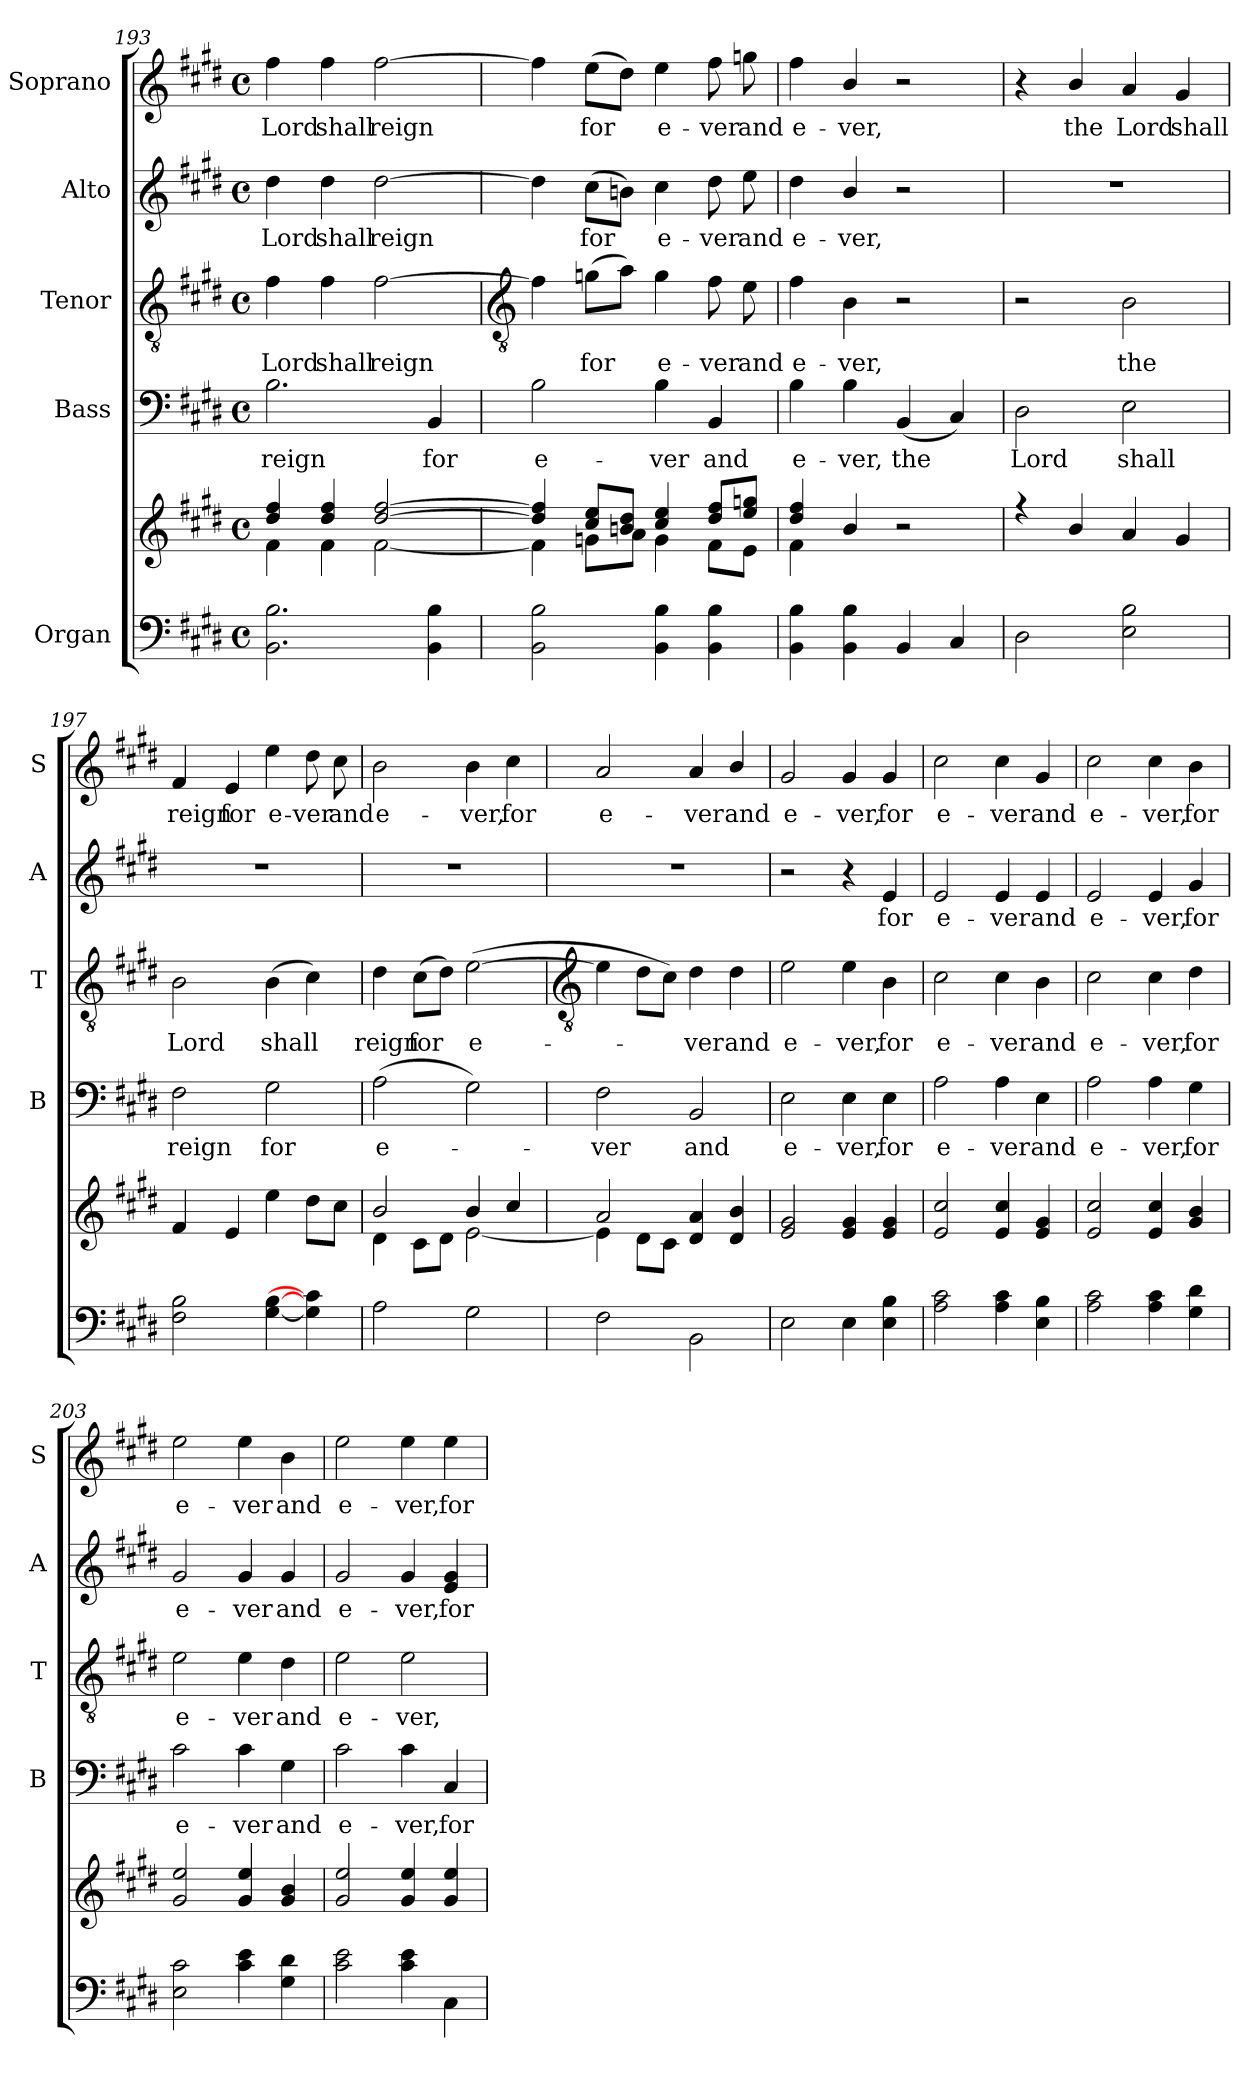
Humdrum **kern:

**kern	**kern	**kern	**text	**kern	**text	**kern	**text	**kern	**text
*part5	*part5	*part4	*part4	*part3	*part3	*part2	*part2	*part1	*part1
*staff6	*staff5	*staff4	*staff4	*staff3	*staff3	*staff2	*staff2	*staff1	*staff1
*I"Organ	*	*I"Bass	*	*I"Tenor	*	*I"Alto	*	*I"Soprano	*
*	*	*I'B	*	*I'T	*	*I'A	*	*I'S	*
*clefF4	*clefG2	*clefF4	*	*clefGv2	*	*clefG2	*	*clefG2	*
*k[f#c#g#d#]	*k[f#c#g#d#]	*k[f#c#g#d#]	*	*k[f#c#g#d#]	*	*k[f#c#g#d#]	*	*k[f#c#g#d#]	*
*E:	*E:	*E:	*	*E:	*	*E:	*	*E:	*
*M4/4	*M4/4	*M4/4	*	*M4/4	*	*M4/4	*	*M4/4	*
*met(c)	*met(c)	*met(c)	*	*met(c)	*	*met(c)	*	*met(c)	*
=193	=193	=193	=193	=193	=193	=193	=193	=193	=193
*	*^	*	*	*	*	*	*	*	*
!	!	!	!	!LO:LY:b	!	!LO:LY:b	!	!LO:LY:b	!	!LO:LY:b
2.BB 2.B	4dd#/ 4ff#/	4f#\	2.B	reign	4f#	Lord	4dd#	Lord	4ff#	Lord
!	!	!	!	!	!	!LO:LY:b	!	!LO:LY:b	!	!LO:LY:b
.	4dd#/ 4ff#/	4f#\	.	.	4f#	shall	4dd#	shall	4ff#	shall
!	!	!	!	!	!	!LO:LY:b	!	!LO:LY:b	!	!LO:LY:b
.	[2dd#/ [2ff#/	[2f#\	.	.	[2f#	reign	[2dd#	reign	[2ff#	reign
!	!	!	!	!LO:LY:b	!	!	!	!	!	!
4BB 4B	.	.	4BB	for	.	.	.	.	.	.
!!LO:LB:g=z
=194	=194	=194	=194	=194	=194	=194	=194	=194	=194	=194
*	*	*	*	*	*clefGv2	*	*	*	*	*
!	!	!	!	!LO:LY:b	!	!	!	!	!	!
2BB 2B	4dd#/] 4ff#/]	4f#\]	2B	e-	4f#]	.	4dd#]	.	4ff#]	.
!	!	!	!	!	!	!LO:LY:b	!	!LO:LY:b	!	!LO:LY:b
.	8cc#/ 8ee/L	8gn\L	.	.	(>8gnL	for	(>8cc#L	for	(>8eeL	for
.	8bn/ 8dd#/J	8a\J	.	.	8aJ)	.	8bnJ)	.	8dd#J)	.
!	!	!	!	!LO:LY:b	!	!LO:LY:b	!	!LO:LY:b	!	!LO:LY:b
4BB 4B	4cc#/ 4ee/	4g\	4B	-ver	4g	e-	4cc#	e-	4ee	e-
!	!	!	!	!LO:LY:b	!	!LO:LY:b	!	!LO:LY:b	!	!LO:LY:b
4BB 4B	8dd#/ 8ff#/L	8f#\L	4BB	and	8f#	-ver	8dd#	-ver	8ff#	-ver
!	!	!	!	!	!	!LO:LY:b	!	!LO:LY:b	!	!LO:LY:b
.	8ee/ 8ggn/J	8e\J	.	.	8e	and	8ee	and	8ggn	and
=195	=195	=195	=195	=195	=195	=195	=195	=195	=195	=195
!	!	!	!	!LO:LY:b	!	!LO:LY:b	!	!LO:LY:b	!	!LO:LY:b
4BB 4B	4dd#/ 4ff#/	4f#\	4B	e-	4f#	e-	4dd#	e-	4ff#	e-
!	!	!	!	!LO:LY:b	!	!LO:LY:b	!	!LO:LY:b	!	!LO:LY:b
4BB 4B	4b/	2.ryy	4B	-ver,	4B	-ver,	4b/	-ver,	4b/	-ver,
!	!	!	!	!LO:LY:b	!	!	!	!	!	!
4BB	2r	.	(<4BB	the	2r	.	2r	.	2r	.
4C#	.	.	4C#)	.	.	.	.	.	.	.
=196	=196	=196	=196	=196	=196	=196	=196	=196	=196	=196
!	!	!	!	!LO:LY:b	!	!	!	!	!	!
2D#	4r	1ryy	2D#	Lord	2r	.	1r	.	4r	.
!	!	!	!	!	!	!	!	!	!	!LO:LY:b
.	4b/	.	.	.	.	.	.	.	4b/	the
!	!	!	!	!LO:LY:b	!	!LO:LY:b	!	!	!	!LO:LY:b
2E 2B	4a/	.	2E	shall	2B	the	.	.	4a	Lord
!	!	!	!	!	!	!	!	!	!	!LO:LY:b
.	4g#/	.	.	.	.	.	.	.	4g#	shall
=197	=197	=197	=197	=197	=197	=197	=197	=197	=197	=197
!	!	!	!	!LO:LY:b	!	!LO:LY:b	!	!	!	!LO:LY:b
2F# 2B	4f#/	1ryy	2F#	reign	2B	Lord	1r	.	4f#	reign
!	!	!	!	!	!	!	!	!	!	!LO:LY:b
.	4e/	.	.	.	.	.	.	.	4e	for
!	!	!	!	!LO:LY:b	!	!LO:LY:b	!	!	!	!LO:LY:b
[4G# [4B	4ee\	.	2G#	for	(>4B	shall	.	.	4ee	e-
!	!	!	!	!	!	!	!	!	!	!LO:LY:b
4G#] 4c#]	8dd#\L	.	.	.	4c#)	.	.	.	8dd#	-ver
!	!	!	!	!	!	!	!	!	!	!LO:LY:b
.	8cc#\J	.	.	.	.	.	.	.	8cc#	and
=198	=198	=198	=198	=198	=198	=198	=198	=198	=198	=198
!	!	!	!	!LO:LY:b	!	!LO:LY:b	!	!	!	!LO:LY:b
2A	2b/	4d#\	(>2A	e-	4d#	reign	1r	.	2b	e-
!	!	!	!	!	!	!LO:LY:b	!	!	!	!
.	.	8c#\L	.	.	(>8c#L	for	.	.	.	.
.	.	8d#\J	.	.	8d#J)	.	.	.	.	.
!	!	!	!	!	!	!LO:LY:b	!	!	!	!LO:LY:b
2G#	4b/	[2e\	2G#)	.	(>[2e	e-	.	.	4b	-ver,
!	!	!	!	!	!	!	!	!	!	!LO:LY:b
.	4cc#/	.	.	.	.	.	.	.	4cc#	for
!!LO:LB:g=z
=199	=199	=199	=199	=199	=199	=199	=199	=199	=199	=199
*	*	*	*	*	*clefGv2	*	*	*	*	*
*^	*	*	*	*	*	*	*	*	*	*
!	!	!	!	!	!LO:LY:b	!	!	!	!	!	!LO:LY:b
1ryy	2F#	2a	4e\]	2F#	ver	4e]	.	1r	.	2a	e-
.	.	.	8d#\L	.	.	8d#L	.	.	.	.	.
.	.	.	8c#\J	.	.	8c#J)	.	.	.	.	.
!	!	!	!	!	!LO:LY:b	!	!LO:LY:b	!	!	!	!LO:LY:b
.	2BB	4d# 4a	2ryy	2BB	and	4d#	ver	.	.	4a	-ver
!	!	!	!	!	!	!	!LO:LY:b	!	!	!	!LO:LY:b
.	.	4d#/ 4b/	.	.	.	4d#	and	.	.	4b/	and
=200	=200	=200	=200	=200	=200	=200	=200	=200	=200	=200	=200
!	!	!	!	!	!LO:LY:b	!	!LO:LY:b	!	!	!	!LO:LY:b
1ryy	2E	2e 2g#	1ryy	2E	e-	2e	e-	2r	.	2g#	e-
!	!	!	!	!	!LO:LY:b	!	!LO:LY:b	!	!	!	!LO:LY:b
.	4E	4e 4g#	.	4E	-ver,	4e	-ver,	4r	.	4g#	-ver,
!	!	!	!	!	!LO:LY:b	!	!LO:LY:b	!	!LO:LY:b	!	!LO:LY:b
.	4E 4B	4e 4g#	.	4E	for	4B	for	4e	for	4g#	for
=201	=201	=201	=201	=201	=201	=201	=201	=201	=201	=201	=201
!	!	!	!	!	!LO:LY:b	!	!LO:LY:b	!	!LO:LY:b	!	!LO:LY:b
1ryy	2A 2c#	2e 2cc#	1ryy	2A	e-	2c#	e-	2e	e-	2cc#	e-
!	!	!	!	!	!LO:LY:b	!	!LO:LY:b	!	!LO:LY:b	!	!LO:LY:b
.	4A 4c#	4e 4cc#	.	4A	-ver	4c#	-ver	4e	-ver	4cc#	-ver
!	!	!	!	!	!LO:LY:b	!	!LO:LY:b	!	!LO:LY:b	!	!LO:LY:b
.	4E 4B	4e 4g#	.	4E	and	4B	and	4e	and	4g#	and
=202	=202	=202	=202	=202	=202	=202	=202	=202	=202	=202	=202
!	!	!	!	!	!LO:LY:b	!	!LO:LY:b	!	!LO:LY:b	!	!LO:LY:b
1ryy	2A 2c#	2e 2cc#	1ryy	2A	e-	2c#	e-	2e	e-	2cc#	e-
!	!	!	!	!	!LO:LY:b	!	!LO:LY:b	!	!LO:LY:b	!	!LO:LY:b
.	4A 4c#	4e 4cc#	.	4A	-ver,	4c#	-ver,	4e	-ver,	4cc#	-ver,
!	!	!	!	!	!LO:LY:b	!	!LO:LY:b	!	!LO:LY:b	!	!LO:LY:b
.	4G# 4d#	4g# 4b	.	4G#	for	4d#	for	4g#	for	4b	for
=203	=203	=203	=203	=203	=203	=203	=203	=203	=203	=203	=203
!	!	!	!	!	!LO:LY:b	!	!LO:LY:b	!	!LO:LY:b	!	!LO:LY:b
1ryy	2E 2c#	2g# 2ee	1ryy	2c#	e-	2e	e-	2g#	e-	2ee	e-
!	!	!	!	!	!LO:LY:b	!	!LO:LY:b	!	!LO:LY:b	!	!LO:LY:b
.	4c# 4e	4g# 4ee	.	4c#	-ver	4e	-ver	4g#	-ver	4ee	-ver
!	!	!	!	!	!LO:LY:b	!	!LO:LY:b	!	!LO:LY:b	!	!LO:LY:b
.	4G# 4d#	4g# 4b	.	4G#	and	4d#	and	4g#	and	4b	and
=204	=204	=204	=204	=204	=204	=204	=204	=204	=204	=204	=204
!	!	!	!	!	!LO:LY:b	!	!LO:LY:b	!	!LO:LY:b	!	!LO:LY:b
1ryy	2c# 2e	2g# 2ee	1ryy	2c#	e-	2e	e-	2g#	e-	2ee	e-
!	!	!	!	!	!LO:LY:b	!	!LO:LY:b	!	!LO:LY:b	!	!LO:LY:b
.	4c# 4e	4g# 4ee	.	4c#	-ver,	2e	-ver,	4g#	-ver,	4ee	-ver,
!	!	!	!	!	!LO:LY:b	!	!	!	!LO:LY:b	!	!LO:LY:b
.	4C#	4g# 4ee	.	4C#	for	.	.	4e 4g#	for	4ee	for
*v	*v	*	*	*	*	*	*	*	*	*	*
*	*v	*v	*	*	*	*	*	*	*	*
=	=	=	=	=	=	=	=	=	=
*-	*-	*-	*-	*-	*-	*-	*-	*-	*-
